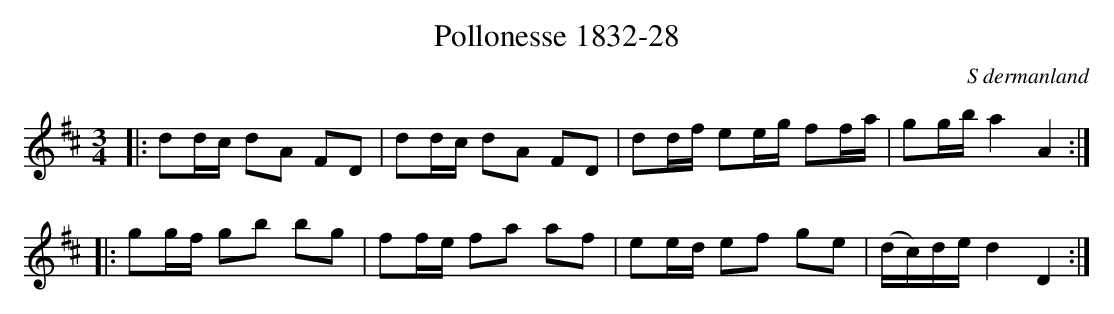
X:1
T:Pollonesse 1832-28
O:S dermanland
M: 3/4
L: 1/16
K: D
|:d2dc d2A2 F2D2 | d2dc d2A2 F2D2 | d2df e2eg f2fa | g2gb a4 A4:|
|:g2gf g2b2 b2g2 | f2fe f2a2 a2f2 | e2ed e2f2 g2e2 | (dc)de d4 D4:|
